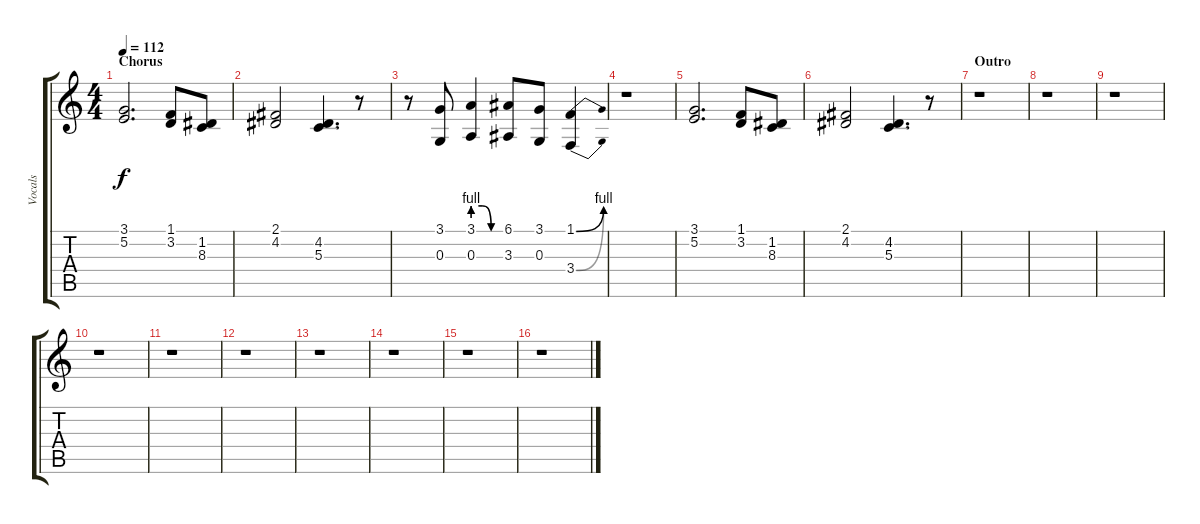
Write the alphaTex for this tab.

\track ("Vocals" "Vocals") {instrument lead2sawtooth}
\staff {score tabs}
\tuning (E4 B3 G3 D3 A2 E2) {hide}
\ts (4 4)
\section ("" "Chorus")
\tempo 112
\clef g2
\ks c
(3.1 5.2).2{d dy f} (1.1 3.2).8 (1.2 8.3).8 |
(2.1 4.2).2 (4.2 5.3).4{d} r.8 |
r.8 (3.1 0.3).8 (3.1{be (custom 0 4 20 4 40 0 60 0)} 0.3{be (custom 0 4 20 4 40 0 60 0)}).4 (6.1 3.3).8 (3.1 0.3).8 (1.1{be (bend 0 0 60 4)} 3.4{be (bend 0 0 60 4)}).4 |
r.1 |
(3.1 5.2).2{d} (1.1 3.2).8 (1.2 8.3).8 |
(2.1 4.2).2 (4.2 5.3).4{d} r.8 |
\section ("" "Outro")
r.1 |
r.1 |
r.1 |
r.1 |
r.1 |
r.1 |
r.1 |
r.1 |
r.1 |
r.1
